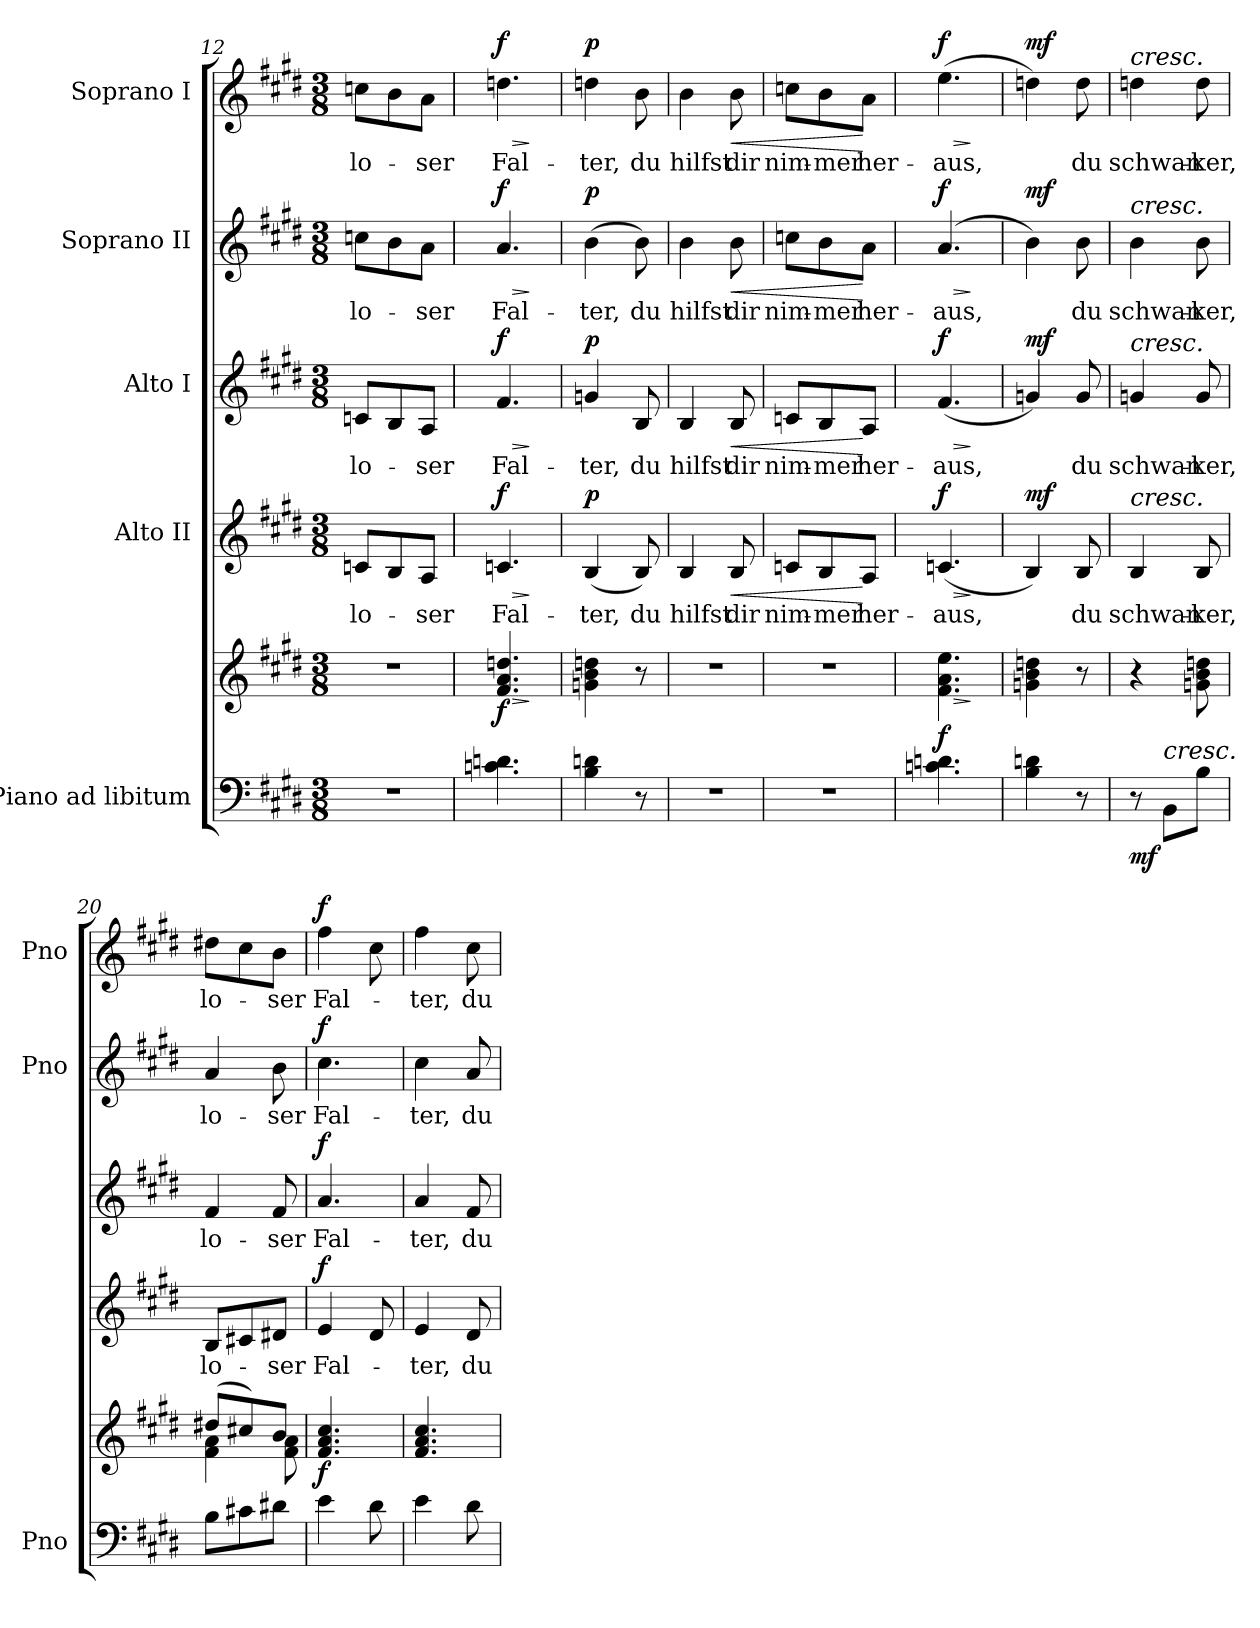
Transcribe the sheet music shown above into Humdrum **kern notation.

**kern	**kern	**dynam	**kern	**text	**dynam	**kern	**text	**dynam	**kern	**text	**dynam	**kern	**text	**dynam
*part5	*part5	*part5	*part4	*part4	*part4	*part3	*part3	*part3	*part2	*part2	*part2	*part1	*part1	*part1
*staff6	*staff5	*staff5/6	*staff4	*staff4	*staff4	*staff3	*staff3	*staff3	*staff2	*staff2	*staff2	*staff1	*staff1	*staff1
*I"Piano ad libitum	*	*	*I"Alto II	*	*	*I"Alto I	*	*	*I"Soprano II	*	*	*I"Soprano I	*	*
*I'Pno	*	*	*	*	*	*	*	*	*I'Pno	*	*	*I'Pno	*	*
*clefF4	*clefG2	*	*clefG2	*	*	*clefG2	*	*	*clefG2	*	*	*clefG2	*	*
*k[f#c#g#d#]	*k[f#c#g#d#]	*	*k[f#c#g#d#]	*	*	*k[f#c#g#d#]	*	*	*k[f#c#g#d#]	*	*	*k[f#c#g#d#]	*	*
*E:	*E:	*	*E:	*	*	*E:	*	*	*E:	*	*	*E:	*	*
*M3/8	*M3/8	*	*M3/8	*	*	*M3/8	*	*	*M3/8	*	*	*M3/8	*	*
=12	=12	=12	=12	=12	=12	=12	=12	=12	=12	=12	=12	=12	=12	=12
!	!	!	!	!LO:LY:b	!	!	!LO:LY:b	!	!	!LO:LY:b	!	!	!LO:LY:b	!
4.r	4.r	.	8cn/L	lo-	.	8cn/L	lo-	.	8ccn\L	lo-	.	8ccn\L	lo-	.
.	.	.	8B/	.	.	8B/	.	.	8b\	.	.	8b\	.	.
!	!	!	!	!LO:LY:b	!	!	!LO:LY:b	!	!	!LO:LY:b	!	!	!LO:LY:b	!
.	.	.	8A/J	-ser	.	8A/J	-ser	.	8a\J	-ser	.	8a\J	-ser	.
=13	=13	=13	=13	=13	=13	=13	=13	=13	=13	=13	=13	=13	=13	=13
!	!	!LO:HP:b	!	!LO:LY:b	!LO:HP:b	!	!LO:LY:b	!LO:HP:b	!	!LO:LY:b	!LO:HP:b	!	!LO:LY:b	!LO:HP:b
!	!	!LO:DY:n=1:b	!	!	!LO:DY:n=1:b	!	!	!LO:DY:n=1:b	!	!	!LO:DY:n=1:b	!	!	!LO:DY:n=1:b
4.cn\ 4.dn\	4.f#/ 4.a/ 4.ddn/	> f	4.cn/	Fal-	> f	4.f#/	Fal-	> f	4.a/	Fal-	> f	4.ddn\	Fal-	> f
.	.	]	.	.	]	.	.	]	.	.	]	.	.	]
!!LO:PB:g=z
=14	=14	=14	=14	=14	=14	=14	=14	=14	=14	=14	=14	=14	=14	=14
!	!	!	!	!LO:LY:b	!LO:DY:b	!	!LO:LY:b	!LO:DY:b	!	!LO:LY:b	!LO:DY:b	!	!LO:LY:b	!LO:DY:b
4B\ 4dn\	4gn\ 4b\ 4ddn\	.	(<4B/	-ter,	p	4gn/	-ter,	p	(>4b\	-ter,	p	4ddn\	-ter,	p
!	!	!	!	!LO:LY:b	!	!	!LO:LY:b	!	!	!LO:LY:b	!	!	!LO:LY:b	!
8r	8r	.	8B/)	du	.	8B/	du	.	8b\)	du	.	8b\	du	.
=15	=15	=15	=15	=15	=15	=15	=15	=15	=15	=15	=15	=15	=15	=15
!	!	!	!	!LO:LY:b	!	!	!LO:LY:b	!	!	!LO:LY:b	!	!	!LO:LY:b	!
4.r	4.r	.	4B/	hilfst	.	4B/	hilfst	.	4b\	hilfst	.	4b\	hilfst	.
!	!	!	!	!LO:LY:b	!LO:HP:b	!	!LO:LY:b	!LO:HP:b	!	!LO:LY:b	!LO:HP:b	!	!LO:LY:b	!LO:HP:b
.	.	.	8B/	dir	<	8B/	dir	<	8b\	dir	<	8b\	dir	<
=16	=16	=16	=16	=16	=16	=16	=16	=16	=16	=16	=16	=16	=16	=16
!	!	!	!	!LO:LY:b	!	!	!LO:LY:b	!	!	!LO:LY:b	!	!	!LO:LY:b	!
4.r	4.r	.	8cn/L	nim-	.	8cn/L	nim-	.	8ccn\L	nim-	.	8ccn\L	nim-	.
!	!	!	!	!LO:LY:b	!	!	!LO:LY:b	!	!	!LO:LY:b	!	!	!LO:LY:b	!
.	.	.	8B/	-mer	.	8B/	-mer	.	8b\	-mer	.	8b\	-mer	.
!	!	!	!	!LO:LY:b	!	!	!LO:LY:b	!	!	!LO:LY:b	!	!	!LO:LY:b	!
.	.	.	8A/J	her-	[	8A/J	her-	[	8a\J	her-	[	8a\J	her-	[
=17	=17	=17	=17	=17	=17	=17	=17	=17	=17	=17	=17	=17	=17	=17
!	!	!LO:HP:b	!	!LO:LY:b	!LO:HP:b	!	!LO:LY:b	!LO:HP:b	!	!LO:LY:b	!LO:HP:b	!	!LO:LY:b	!LO:HP:b
!	!	!LO:DY:n=1:b	!	!	!LO:DY:n=1:b	!	!	!LO:DY:n=1:b	!	!	!LO:DY:n=1:b	!	!	!LO:DY:n=1:b
4.cn\ 4.dn\	4.f#\ 4.a\ 4.ee\	> f	(<4.cn/	-aus,	> f	(<4.f#/	-aus,	> f	(<4.a/	-aus,	> f	(>4.ee\	-aus,	> f
.	.	]	.	.	]	.	.	]	.	.	]	.	.	]
=18	=18	=18	=18	=18	=18	=18	=18	=18	=18	=18	=18	=18	=18	=18
!	!	!	!	!	!LO:DY:b	!	!	!LO:DY:b	!	!	!LO:DY:b	!	!	!LO:DY:b
4B\ 4dn\	4gn\ 4b\ 4ddn\	.	4B/)	.	mf	4gn/)	.	mf	4b\)	.	mf	4ddn\)	.	mf
!	!	!	!	!LO:LY:b	!	!	!LO:LY:b	!	!	!LO:LY:b	!	!	!LO:LY:b	!
8r	8r	.	8B/	du	.	8g/	du	.	8b\	du	.	8dd\	du	.
=19	=19	=19	=19	=19	=19	=19	=19	=19	=19	=19	=19	=19	=19	=19
!	!	!	!	!	!	!	!	!	!	!	!	!LO:TX:a:i:t=cresc.	!	!
!	!	!	!	!	!	!	!	!	!LO:TX:a:i:t=cresc.	!	!	!	!	!
!	!	!	!	!	!	!LO:TX:a:i:t=cresc.	!	!	!	!	!	!	!	!
!	!	!	!LO:TX:a:i:t=cresc.	!	!	!	!	!	!	!	!	!	!	!
!	!	!LO:DY:b=2	!	!LO:LY:b	!	!	!LO:LY:b	!	!	!LO:LY:b	!	!	!LO:LY:b	!
8r	4r	mf	4B/	schwan-	.	4gn/	schwan-	.	4b\	schwan-	.	4ddn\	schwan-	.
!LO:TX:a:i:t=cresc.	!	!	!	!	!	!	!	!	!	!	!	!	!	!
8BB\L	.	.	.	.	.	.	.	.	.	.	.	.	.	.
!	!	!	!	!LO:LY:b	!	!	!LO:LY:b	!	!	!LO:LY:b	!	!	!LO:LY:b	!
8B\J	8gn\ 8b\ 8ddn\	.	8B/	-ker,	.	8g/	-ker,	.	8b\	-ker,	.	8dd\	-ker,	.
=20	=20	=20	=20	=20	=20	=20	=20	=20	=20	=20	=20	=20	=20	=20
*	*^	*	*	*	*	*	*	*	*	*	*	*	*	*
!	!	!	!	!	!LO:LY:b	!	!	!LO:LY:b	!	!	!LO:LY:b	!	!	!LO:LY:b	!
8B\L	(>8dd#X/L	4f#\ 4a\	.	8B/L	lo-	.	4f#/	lo-	.	4a/	lo-	.	8dd#X\L	lo-	.
8c#X\	8cc#X/)	.	.	8c#X/	.	.	.	.	.	.	.	.	8cc#\	.	.
!	!	!	!	!	!LO:LY:b	!	!	!LO:LY:b	!	!	!LO:LY:b	!	!	!LO:LY:b	!
8d#X\J	8b/J	8f#\ 8a\	.	8d#X/J	-ser	.	8f#/	-ser	.	8b\	-ser	.	8b\J	-ser	.
!!LO:PB:g=z
=21	=21	=21	=21	=21	=21	=21	=21	=21	=21	=21	=21	=21	=21	=21	=21
!	!	!	!LO:DY:b	!	!LO:LY:b	!LO:DY:b	!	!LO:LY:b	!LO:DY:b	!	!LO:LY:b	!LO:DY:b	!	!LO:LY:b	!LO:DY:b
*	*v	*v	*	*	*	*	*	*	*	*	*	*	*	*	*
4e\	4.f#/ 4.a/ 4.cc#/	f	4e/	Fal-	f	4.a/	Fal-	f	4.cc#\	Fal-	f	4ff#\	Fal-	f
8d#\	.	.	8d#/	.	.	.	.	.	.	.	.	8cc#\	.	.
=22	=22	=22	=22	=22	=22	=22	=22	=22	=22	=22	=22	=22	=22	=22
!	!	!	!	!LO:LY:b	!	!	!LO:LY:b	!	!	!LO:LY:b	!	!	!LO:LY:b	!
4e\	4.f#/ 4.a/ 4.cc#/	.	4e/	-ter,	.	4a/	-ter,	.	4cc#\	-ter,	.	4ff#\	-ter,	.
!	!	!	!	!LO:LY:b	!	!	!LO:LY:b	!	!	!LO:LY:b	!	!	!LO:LY:b	!
8d#\	.	.	8d#/	du	.	8f#/	du	.	8a/	du	.	8cc#\	du	.
=	=	=	=	=	=	=	=	=	=	=	=	=	=	=
*-	*-	*-	*-	*-	*-	*-	*-	*-	*-	*-	*-	*-	*-	*-
